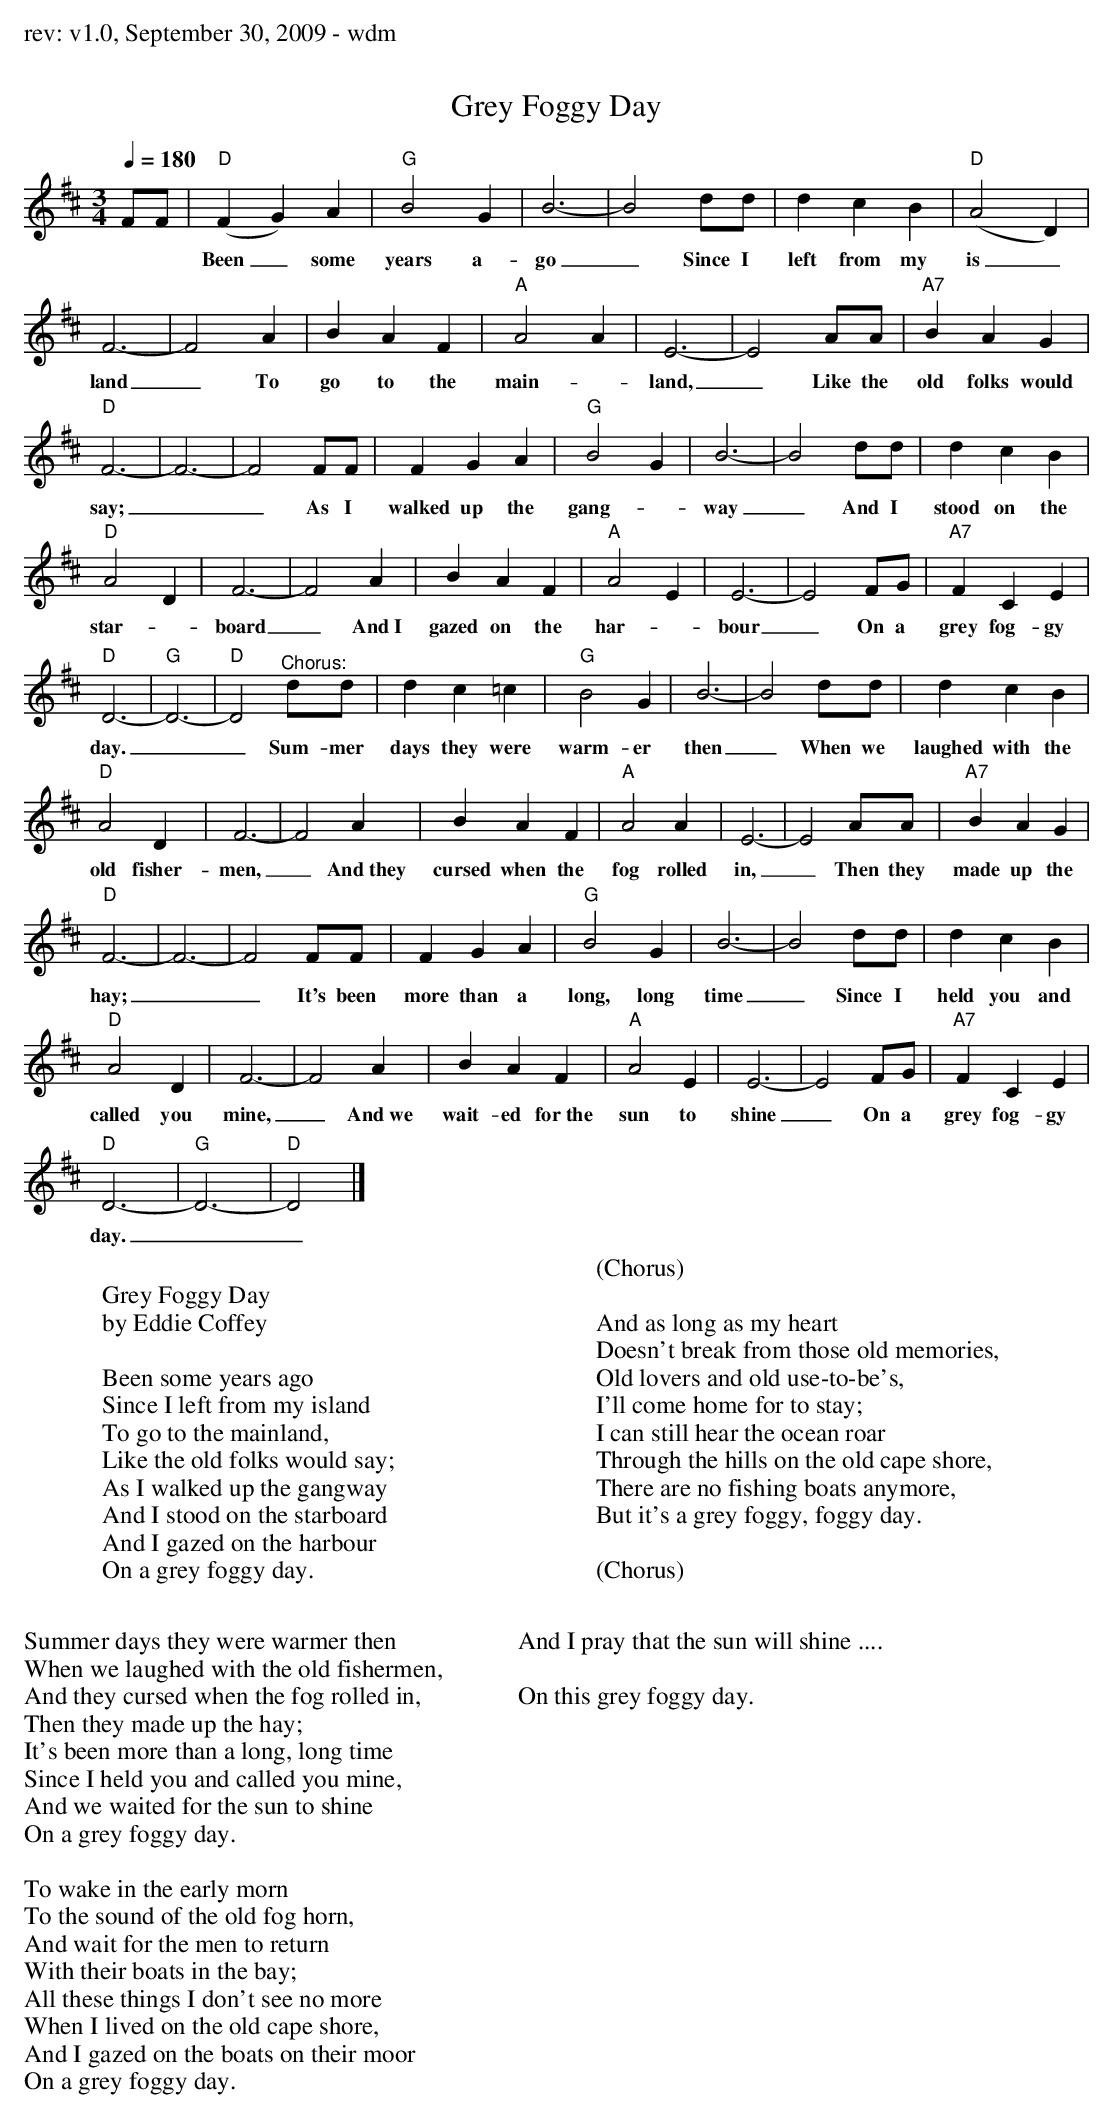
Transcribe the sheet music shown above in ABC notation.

X:1
T:Grey Foggy Day
M:3/4
L:1/8
Q:1/4=180
K:D
FF |\
"D"(F2 G2) A2 | "G"B4 G2 | B6-       |    B4    dd |    d2 c2 B2 | "D"(A4 D2) |
w:Been_ some years a-go_ Since I left from my is_-
   F6-      |    F4 A2 | B2 A2 F2  | "A"A4    A2 |    E6-      |    E4 AA | "A7"B2 A2 G2 |
w:land_ To go to the main-_land,_ Like the old folks would
"D"F6-      |    F6-   | F4    FF  |    F2 G2 A2 | "G"B4    G2 |    B6-   |     B4    dd |     d2 c2 B2 |
w:say;__ As I walked up the gang-_way_ And I stood on the
"D"A4    D2 |    F6-   | F4    A2  |    B2 A2 F2 | "A"A4    E2 |    E6-   |     E4    FG | "A7"F2 C2 E2 |
w:star-_board_ And~I gazed on the har-_bour_ On a grey fog-gy
"D"D6-      | "G" D6-   | "D"D4  "^Chorus:"dd  |    d2 c2 =c2 | "G"B4   G2 |    B6-   |     B4    dd |     d2 c2 B2 |
w:day.__ Sum-mer days they were warm-er then_ When we laughed with the
"D"A4    D2 |    F6-   | F4    A2  |    B2 A2 F2  | "A"A4   A2 |    E6-   |     E4    AA | "A7"B2 A2 G2 |
w:old fisher-men,_ And~they cursed when the fog rolled in,_ Then they made up the
"D"F6-      |    F6-   | F4    FF  |    F2 G2 A2  | "G"B4   G2 |    B6-   |     B4    dd |     d2 c2 B2 |
w:hay;__ It's been more than a long, long time_ Since I held you and
"D"A4    D2 |    F6-   | F4    A2  |    B2 A2 F2  | "A"A4   E2 |    E6-   |     E4    FG | "A7"F2 C2 E2 |
w:called you mine,_ And~we wait-ed for~the sun to shine_ On a grey fog-gy
"D"D6-      | "G"D6-   | "D"D4   |]
w:day.__
W:
W:Grey Foggy Day
W:by Eddie Coffey
W:
W:Been some years ago
W:Since I left from my island
W:To go to the mainland,
W:Like the old folks would say;
W:As I walked up the gangway
W:And I stood on the starboard
W:And I gazed on the harbour
W:On a grey foggy day.
W:
W:Summer days they were warmer then
W:When we laughed with the old fishermen,
W:And they cursed when the fog rolled in,
W:Then they made up the hay;
W:It's been more than a long, long time
W:Since I held you and called you mine,
W:And we waited for the sun to shine
W:On a grey foggy day.
W:
W:To wake in the early morn
W:To the sound of the old fog horn,
W:And wait for the men to return
W:With their boats in the bay;
W:All these things I don't see no more
W:When I lived on the old cape shore,
W:And I gazed on the boats on their moor
W:On a grey foggy day.
W:
W:(Chorus)
W:
W:And as long as my heart
W:Doesn't break from those old memories,
W:Old lovers and old use-to-be's,
W:I'll come home for to stay;
W:I can still hear the ocean roar
W:Through the hills on the old cape shore,
W:There are no fishing boats anymore,
W:But it's a grey foggy, foggy day.
W:
W:(Chorus)
W:
W:And I pray that the sun will shine ....
W:
W:On this grey foggy day.
